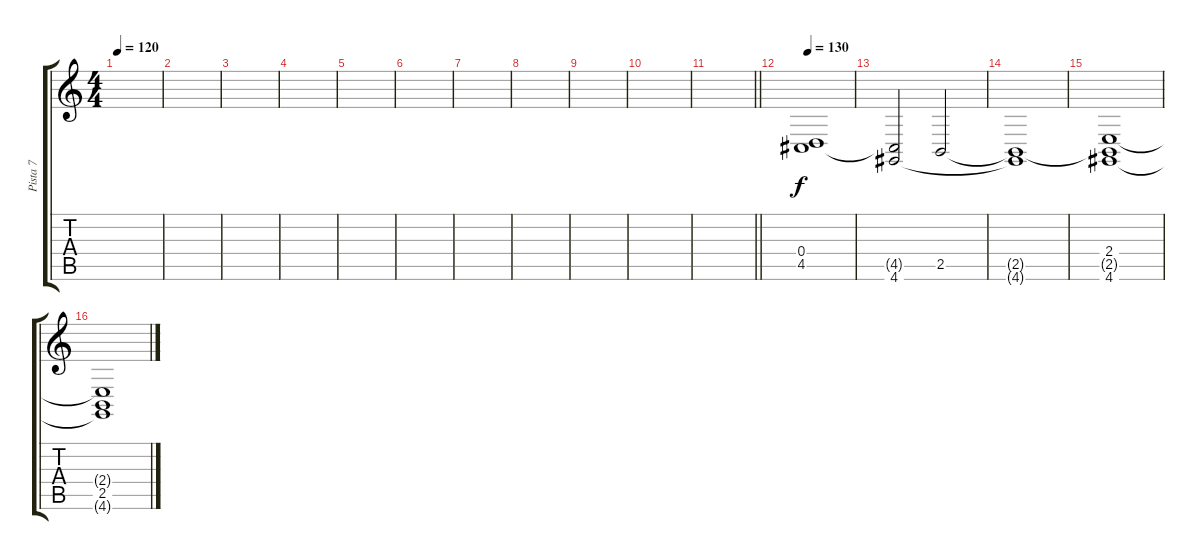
\track ("Pista 7" "Pista 7") {instrument seashore}
\staff {score tabs}
\tuning (E4 B3 G3 D3 A2 E2) {hide}
\ts (4 4)
\tempo 120
\clef g2
\ks c
|
|
|
|
|
|
|
|
|
|
\barLineRight lightlight
|
\tempo 130
(0.4 4.5).1{volume 8} |
(4.5{t} 4.6).2 2.5.2 |
(2.5{t} 4.6{t}).1 |
(2.4 2.5{t} 4.6).1 |
(2.4{t} 2.5 4.6{t}).1
